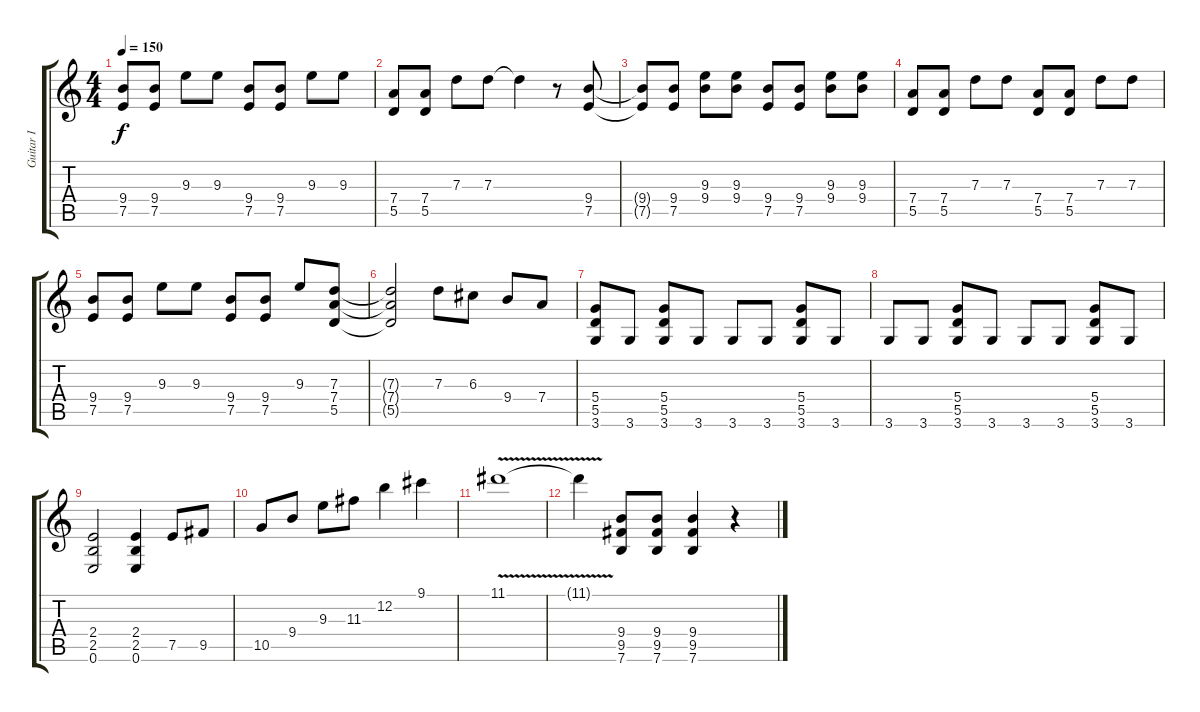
\track ("Guitar I" "Guitar I") {instrument distortionguitar}
\staff {score tabs}
\tuning (E4 B3 G3 D3 A2 E2) {hide}
\ts (4 4)
\tempo 150
\clef g2
\ks c
(9.4 7.5).8{dy f} (9.4 7.5).8 9.3.8 9.3.8 (9.4 7.5).8 (9.4 7.5).8 9.3.8 9.3.8 |
(7.4 5.5).8 (7.4 5.5).8 7.3.8 7.3.8 7.3{t}.4 r.8 (9.4 7.5).8 |
(9.4{t} 7.5{t}).8 (9.4 7.5).8 (9.3 9.4).8 (9.3 9.4).8 (9.4 7.5).8 (9.4 7.5).8 (9.3 9.4).8 (9.3 9.4).8 |
(7.4 5.5).8 (7.4 5.5).8 7.3.8 7.3.8 (7.4 5.5).8 (7.4 5.5).8 7.3.8 7.3.8 |
(9.4 7.5).8 (9.4 7.5).8 9.3.8 9.3.8 (9.4 7.5).8 (9.4 7.5).8 9.3.8 (7.3 7.4 5.5).8 |
(7.3{t} 7.4{t} 5.5{t}).2 7.3.8 6.3.8 9.4.8 7.4.8 |
(5.4 5.5 3.6).8 3.6.8 (5.4 5.5 3.6).8 3.6.8 3.6.8 3.6.8 (5.4 5.5 3.6).8 3.6.8 |
3.6.8 3.6.8 (5.4 5.5 3.6).8 3.6.8 3.6.8 3.6.8 (5.4 5.5 3.6).8 3.6.8 |
(2.4 2.5 0.6).2 (2.4 2.5 0.6).4 7.5.8 9.5.8 |
10.5.8 9.4.8 9.3.8 11.3.8 12.2.4 9.1.4 |
11.1{v}.1 |
11.1{t}.4 (9.4 9.5 7.6).8 (9.4 9.5 7.6).8 (9.4 9.5 7.6).4 r.4
